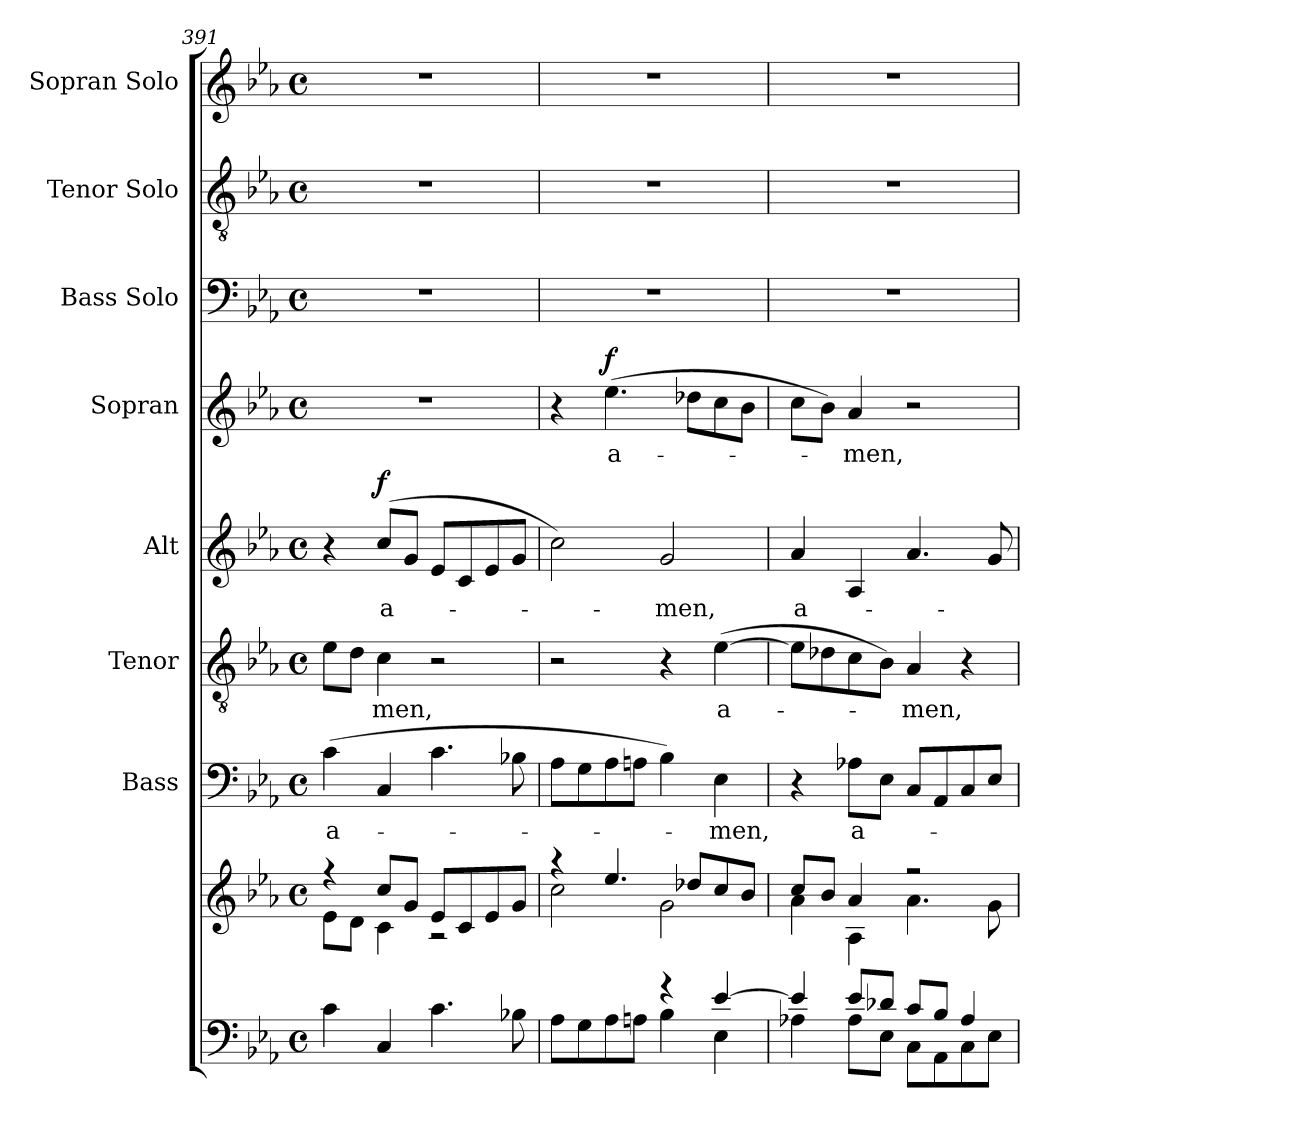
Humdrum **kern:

**kern	**kern	**kern	**text	**kern	**text	**kern	**text	**dynam	**kern	**text	**dynam	**kern	**kern	**kern
*part8	*part8	*part7	*part7	*part6	*part6	*part5	*part5	*part5	*part4	*part4	*part4	*part3	*part2	*part1
*staff9	*staff8	*staff7	*staff7	*staff6	*staff6	*staff5	*staff5	*staff5	*staff4	*staff4	*staff4	*staff3	*staff2	*staff1
*	*	*I"Bass	*	*I"Tenor	*	*I"Alt	*	*	*I"Sopran	*	*	*I"Bass Solo	*I"Tenor Solo	*I"Sopran Solo
*	*	*I'B.	*	*I'T.	*	*I'A.	*	*	*I'S.	*	*	*I'B. Solo	*I'T. Solo	*I'S. Solo
!!LO:PB:g=z
*clefF4	*clefG2	*clefF4	*	*clefGv2	*	*clefG2	*	*	*clefG2	*	*	*clefF4	*clefGv2	*clefG2
*k[b-e-a-]	*k[b-e-a-]	*k[b-e-a-]	*	*k[b-e-a-]	*	*k[b-e-a-]	*	*	*k[b-e-a-]	*	*	*k[b-e-a-]	*k[b-e-a-]	*k[b-e-a-]
*E-:	*E-:	*E-:	*	*E-:	*	*E-:	*	*	*E-:	*	*	*E-:	*E-:	*E-:
*M4/4	*M4/4	*M4/4	*	*M4/4	*	*M4/4	*	*	*M4/4	*	*	*M4/4	*M4/4	*M4/4
*met(c)	*met(c)	*met(c)	*	*met(c)	*	*met(c)	*	*	*met(c)	*	*	*met(c)	*met(c)	*met(c)
=391	=391	=391	=391	=391	=391	=391	=391	=391	=391	=391	=391	=391	=391	=391
*	*^	*	*	*	*	*	*	*	*	*	*	*	*	*
!	!	!	!	!LO:LY:b	!	!	!	!	!	!	!	!	!	!	!
4c\	4ree	8e-\L	(>4c\	a-	8e-\L	.	4r	.	.	1r	.	.	1r	1r	1r
.	.	8d\J	.	.	8d\J	.	.	.	.	.	.	.	.	.	.
!	!	!	!	!	!	!LO:LY:b	!	!LO:LY:b	!LO:DY:a	!	!	!	!	!	!
4C/	8cc/L	4c\	4C/	.	4c\	-men,	(>8cc/L	a-	f	.	.	.	.	.	.
.	8g/J	.	.	.	.	.	8g/J	.	.	.	.	.	.	.	.
4.c\	8e-/L	2rB	4.c\	.	2r	.	8e-/L	.	.	.	.	.	.	.	.
.	8c/	.	.	.	.	.	8c/	.	.	.	.	.	.	.	.
.	8e-/	.	.	.	.	.	8e-/	.	.	.	.	.	.	.	.
8B-X\	8g/J	.	8B-X\	.	.	.	8g/J	.	.	.	.	.	.	.	.
=392	=392	=392	=392	=392	=392	=392	=392	=392	=392	=392	=392	=392	=392	=392	=392
*^	*	*	*	*	*	*	*	*	*	*	*	*	*	*	*
2ryy	8A-\L	4raa	2cc\	8A-\L	.	2r	.	2cc\)	.	.	4r	.	.	1r	1r	1r
.	8G\	.	.	8G\	.	.	.	.	.	.	.	.	.	.	.	.
!	!	!	!	!	!	!	!	!	!	!	!	!LO:LY:b	!LO:DY:a	!	!	!
.	8A-\	4.ee-/	.	8A-\	.	.	.	.	.	.	(>4.ee-\	a-	f	.	.	.
.	8An\J	.	.	8An\J	.	.	.	.	.	.	.	.	.	.	.	.
!	!	!	!	!	!	!	!	!	!LO:LY:b	!	!	!	!	!	!	!
4rf	4B-\	.	2g\	4B-\)	.	4r	.	2g/	-men,	.	.	.	.	.	.	.
.	.	8dd-X/L	.	.	.	.	.	.	.	.	8dd-X\L	.	.	.	.	.
!	!	!	!	!	!LO:LY:b	!	!LO:LY:b	!	!	!	!	!	!	!	!	!
[>4e-/	4E-\	8cc/	.	4E-\	-men,	(>[4e-\	a-	.	.	.	8cc\	.	.	.	.	.
.	.	8b-/J	.	.	.	.	.	.	.	.	8b-\J	.	.	.	.	.
=393	=393	=393	=393	=393	=393	=393	=393	=393	=393	=393	=393	=393	=393	=393	=393	=393
!	!	!	!	!	!	!	!	!	!LO:LY:b	!	!	!	!	!	!	!
4e-/]	4A-X\	8cc/L	4a-\	4r	.	8e-\L]	.	4a-/	a-	.	8cc\L	.	.	1r	1r	1r
.	.	8b-/J	.	.	.	8d-X\	.	.	.	.	8b-\J)	.	.	.	.	.
!	!	!	!	!	!LO:LY:b	!	!	!	!	!	!	!LO:LY:b	!	!	!	!
8e-/L	8A-\L	4a-/	4A-\	8A-X\L	a-	8c\	.	4A-/	.	.	4a-/	-men,	.	.	.	.
8d-X/J	8E-\J	.	.	8E-\J	.	8B-\J)	.	.	.	.	.	.	.	.	.	.
!	!	!	!	!	!	!	!LO:LY:b	!	!	!	!	!	!	!	!	!
8c/L	8C\L	2rff	4.a-\	8C/L	.	4A-/	-men,	4.a-/	.	.	2r	.	.	.	.	.
8B-/J	8AA-\	.	.	8AA-/	.	.	.	.	.	.	.	.	.	.	.	.
4A-/	8C\	.	.	8C/	.	4r	.	.	.	.	.	.	.	.	.	.
.	8E-\J	.	8g\	8E-/J	.	.	.	8g/	.	.	.	.	.	.	.	.
*v	*v	*	*	*	*	*	*	*	*	*	*	*	*	*	*	*
*	*v	*v	*	*	*	*	*	*	*	*	*	*	*	*	*
=	=	=	=	=	=	=	=	=	=	=	=	=	=	=
*-	*-	*-	*-	*-	*-	*-	*-	*-	*-	*-	*-	*-	*-	*-
